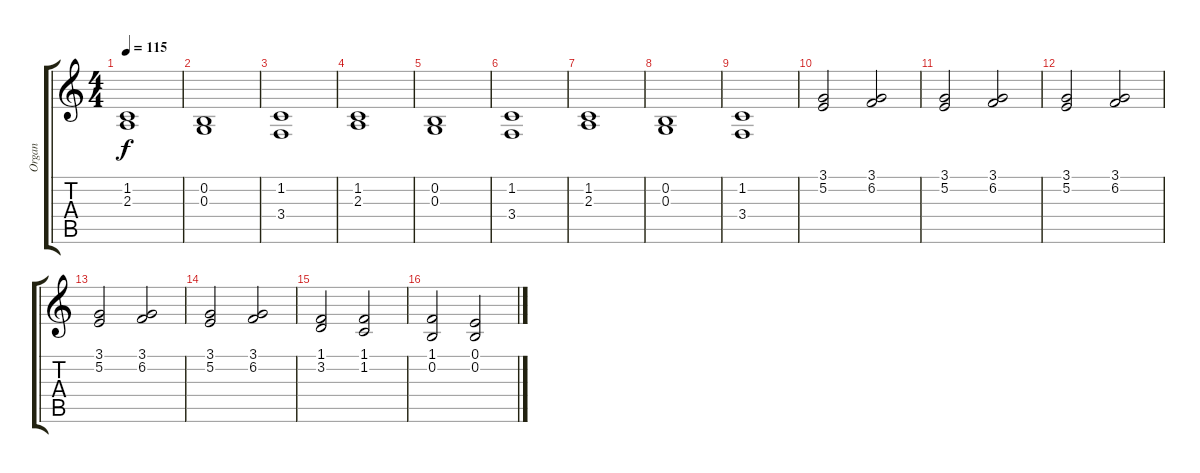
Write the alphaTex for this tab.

\track ("Organ" "Organ") {instrument percussiveorgan}
\staff {score tabs}
\tuning (E4 B3 G3 D3 A2 E2) {hide}
\ts (4 4)
\tempo 115
\clef g2
\ks c
(1.2 2.3).1{dy f} |
(0.2 0.3).1 |
(1.2 3.4).1 |
(1.2 2.3).1 |
(0.2 0.3).1 |
(1.2 3.4).1 |
(1.2 2.3).1 |
(0.2 0.3).1 |
(1.2 3.4).1 |
(3.1 5.2).2 (3.1 6.2).2 |
(3.1 5.2).2 (3.1 6.2).2 |
(3.1 5.2).2 (3.1 6.2).2 |
(3.1 5.2).2 (3.1 6.2).2 |
(3.1 5.2).2 (3.1 6.2).2 |
(1.1 3.2).2 (1.1 1.2).2 |
(1.1 0.2).2 (0.1 0.2).2
